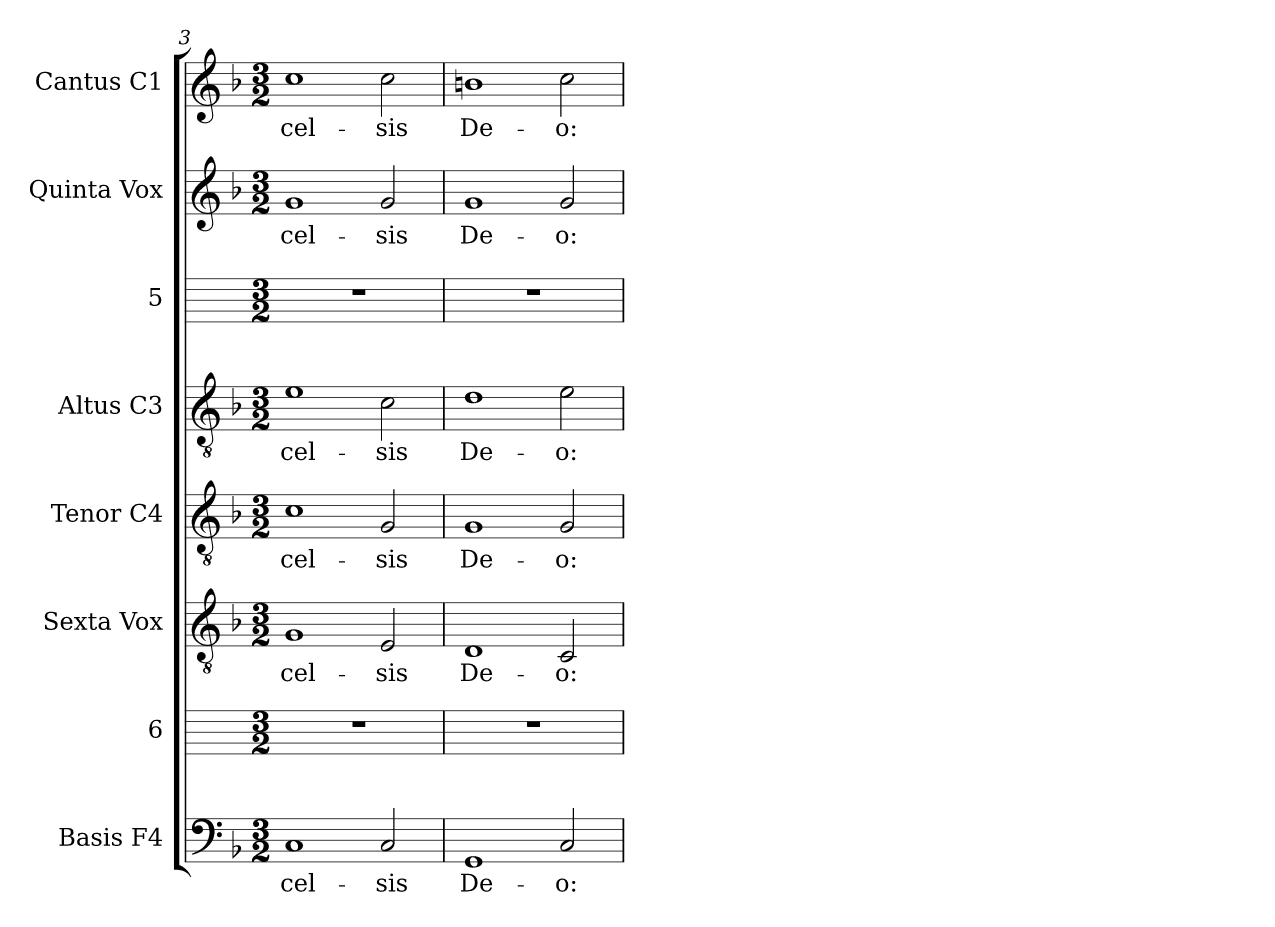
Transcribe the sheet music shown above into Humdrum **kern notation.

**kern	**text	**kern	**kern	**text	**kern	**text	**kern	**text	**kern	**kern	**text	**kern	**text
*part8	*part8	*part7	*part6	*part6	*part5	*part5	*part4	*part4	*part3	*part2	*part2	*part1	*part1
*staff8	*staff8	*staff7	*staff6	*staff6	*staff5	*staff5	*staff4	*staff4	*staff3	*staff2	*staff2	*staff1	*staff1
*I"Basis  F4	*	*I"6	*I"Sexta  Vox	*	*I"Tenor  C4	*	*I"Altus  C3	*	*I"5	*I"Quinta  Vox	*	*I"Cantus  C1	*
*I'B	*	*	*	*	*I'T	*	*I'A	*	*	*	*	*I'C	*
*clefF4	*	*	*clefGv2	*	*clefGv2	*	*clefGv2	*	*	*clefG2	*	*clefG2	*
*k[b-]	*	*k[]	*k[b-]	*	*k[b-]	*	*k[b-]	*	*k[]	*k[b-]	*	*k[b-]	*
*F:	*	*C:	*F:	*	*F:	*	*F:	*	*C:	*F:	*	*F:	*
*M3/2	*	*M3/2	*M3/2	*	*M3/2	*	*M3/2	*	*M3/2	*M3/2	*	*M3/2	*
=3	=3	=3	=3	=3	=3	=3	=3	=3	=3	=3	=3	=3	=3
!	!LO:LY:b:cj	!	!	!LO:LY:b:cj	!	!LO:LY:b:cj	!	!LO:LY:b:cj	!	!	!LO:LY:b:cj	!	!LO:LY:b:cj
1C	-cel-	1.r	1G	-cel-	1c	-cel-	1e	-cel-	1.r	1g	-cel-	1cc	-cel-
!	!LO:LY:b:cj	!	!	!LO:LY:b:cj	!	!LO:LY:b:cj	!	!LO:LY:b:cj	!	!	!LO:LY:b:cj	!	!LO:LY:b:cj
2C/	-sis	.	2E/	-sis	2G/	-sis	2c\	-sis	.	2g/	-sis	2cc\	-sis
=4	=4	=4	=4	=4	=4	=4	=4	=4	=4	=4	=4	=4	=4
!	!LO:LY:b:cj	!	!	!LO:LY:b:cj	!	!LO:LY:b:cj	!	!LO:LY:b:cj	!	!	!LO:LY:b:cj	!	!LO:LY:b:cj
1GG	De-	1.r	1D	De-	1G	De-	1d	De-	1.r	1g	De-	1bn	De-
!	!LO:LY:b:cj	!	!	!LO:LY:b:cj	!	!LO:LY:b:cj	!	!LO:LY:b:cj	!	!	!LO:LY:b:cj	!	!LO:LY:b:cj
2C/	-o:	.	2C/	-o:	2G/	-o:	2e\	-o:	.	2g/	-o:	2cc\	-o:
=	=	=	=	=	=	=	=	=	=	=	=	=	=
*-	*-	*-	*-	*-	*-	*-	*-	*-	*-	*-	*-	*-	*-
